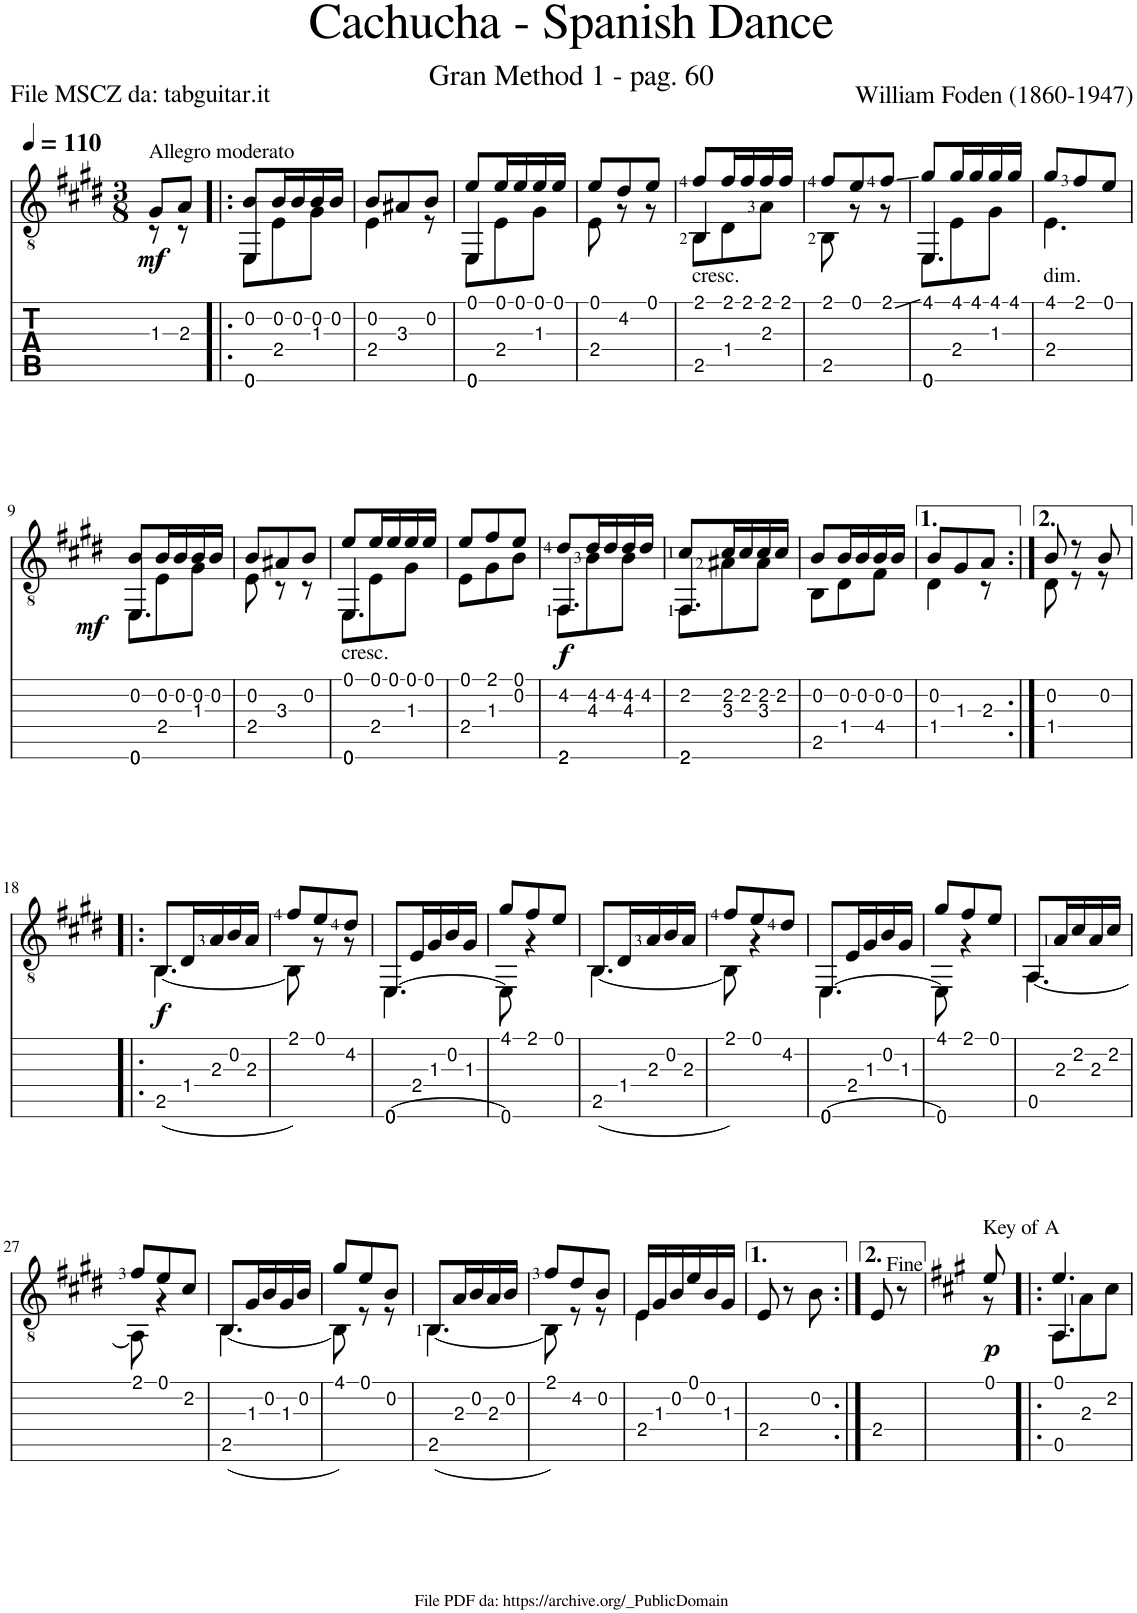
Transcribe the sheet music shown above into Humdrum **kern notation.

**kern	**kern	**dynam
*part1	*part1	*part1
*staff2	*staff1	*staff1/2
*I"Guitar	*	*
*I'Guit.	*	*
*stria6	*	*
*	*clefGv2	*
*k[f#c#g#d#]	*k[f#c#g#d#]	*
*M3/8	*M3/8	*
*MM110	*MM110	*
=	=	=
*^	*^	*
!	!	!LO:TX:a:t=Allegro moderato	!	!
!	!	!	!	!LO:DY:b
8G#L	8r	8G#/L	8r	mf
8AJ	8r	8A/J	8r	.
=1!|:	=1!|:	=1!|:	=1!|:	=1!|:
*	*^	*	*^	*
8BL	8EEL	4.EE	8B/L	8EE\L	4.EE/	.
16BL	8E	.	16B/L	8E\	.	.
16B	.	.	16B/	.	.	.
16B	8G#J	.	16B/	8G#\J	.	.
16BJJ	.	.	16B/JJ	.	.	.
*	*v	*v	*	*	*	*
*	*	*	*v	*v	*
=2	=2	=2	=2	=2
8BL	4E	8B/L	4E\	.
8A#	.	8A#X/	.	.
8BJ	8r	8B/J	8r	.
=3	=3	=3	=3	=3
*	*^	*	*^	*
8eL	8EEL	4.EE	8e/L	8EE\L	4.EE/	.
16eL	8E	.	16e/L	8E\	.	.
16e	.	.	16e/	.	.	.
16e	8G#J	.	16e/	8G#\J	.	.
16eJJ	.	.	16e/JJ	.	.	.
*	*v	*v	*	*	*	*
*	*	*	*v	*v	*
=4	=4	=4	=4	=4
8eL	8E	8e/L	8E\	.
8d#	8r	8d#/	8r	.
8eJ	8r	8e/J	8r	.
=5	=5	=5	=5	=5
*	*^	*	*^	*
!LO:TX:a:t=cresc.	!	!	!	!	!	!
8f#L	8BBL	4.BB	8f#/L	8BB\L	4.BB/	.
16f#L	8D#	.	16f#/L	8D#\	.	.
16f#	.	.	16f#/	.	.	.
16f#	8AJ	.	16f#/	8A\J	.	.
16f#JJ	.	.	16f#/JJ	.	.	.
*	*v	*v	*	*	*	*
*	*	*	*v	*v	*
=6	=6	=6	=6	=6
8f#L	8BB	8f#/L	8BB\	.
8e	8r	8e/	8r	.
8f#J	8r	8f#/J	8r	.
=7	=7	=7	=7	=7
*	*^	*	*^	*
8g#L	8EEL	4.EE	8g#/L	8EE\L	4.EE/	.
16g#L	8E	.	16g#/L	8E\	.	.
16g#	.	.	16g#/	.	.	.
16g#	8G#J	.	16g#/	8G#\J	.	.
16g#JJ	.	.	16g#/JJ	.	.	.
*	*v	*v	*	*	*	*
*	*	*	*v	*v	*
=8	=8	=8	=8	=8
!LO:TX:a:t=dim.	!	!	!	!
8g#L	4.E	8g#/L	4.E\	.
8f#	.	8f#/	.	.
8eJ	.	8e/J	.	.
!!LO:LB:g=z
=9	=9	=9	=9	=9
*	*^	*	*^	*
!	!	!	!	!	!	!LO:DY:b
8BL	8EEL	4.EE	8B/L	8EE\L	4.EE/	mf
16BL	8E	.	16B/L	8E\	.	.
16B	.	.	16B/	.	.	.
16B	8G#J	.	16B/	8G#\J	.	.
16BJJ	.	.	16B/JJ	.	.	.
*	*v	*v	*	*	*	*
*	*	*	*v	*v	*
=10	=10	=10	=10	=10
8BL	8E	8B/L	8E\	.
8A#	8r	8A#X/	8r	.
8BJ	8r	8B/J	8r	.
=11	=11	=11	=11	=11
*	*^	*	*^	*
!LO:TX:a:t=cresc.	!	!	!	!	!	!
8eL	8EEL	4.EE	8e/L	8EE\L	4.EE/	.
16eL	8E	.	16e/L	8E\	.	.
16e	.	.	16e/	.	.	.
16e	8G#J	.	16e/	8G#\J	.	.
16eJJ	.	.	16e/JJ	.	.	.
*	*v	*v	*	*	*	*
*	*	*	*v	*v	*
=12	=12	=12	=12	=12
8eL	8EL	8e/L	8E\L	.
8f#	8G#	8f#/	8G#\	.
8eJ	8BJ	8e/J	8B\J	.
=13	=13	=13	=13	=13
*	*^	*	*^	*
!	!	!	!	!	!	!LO:DY:b
8d#L	8FF#L	4.FF#	8d#/L	8FF#\L	4.FF#/	f
16d#L	8B	.	16d#/L	8B\	.	.
16d#	.	.	16d#/	.	.	.
16d#	8BJ	.	16d#/	8B\J	.	.
16d#JJ	.	.	16d#/JJ	.	.	.
=14	=14	=14	=14	=14	=14	=14
8c#L	8FF#L	4.FF#	8c#/L	8FF#\L	4.FF#/	.
16c#L	8A#	.	16c#/L	8A#X\	.	.
16c#	.	.	16c#/	.	.	.
16c#	8A#J	.	16c#/	8A#\J	.	.
16c#JJ	.	.	16c#/JJ	.	.	.
*	*v	*v	*	*	*	*
*	*	*	*v	*v	*
=15	=15	=15	=15	=15
8BL	8BBL	8B/L	8BB\L	.
16BL	8D#	16B/L	8D#\	.
16B	.	16B/	.	.
16B	8F#J	16B/	8F#\J	.
16BJJ	.	16B/JJ	.	.
=16	=16	=16	=16	=16
8BL	4D#	8B/L	4D#\	.
8G#	.	8G#/	.	.
8AJ	8r	8A/J	8r	.
=17:|!	=17:|!	=17:|!	=17:|!	=17:|!
8B	8D#	8B/	8D#\	.
8r	8r	8r	8r	.
8B	8r	8B/	8r	.
!!LO:LB:g=z	!!
=18!|:	=18!|:	=18!|:	=18!|:	=18!|:
!	!	!	!	!LO:DY:b
8BBL	[4.BB	8BB/L	[4.BB\	f
16D#L	.	16D#/L	.	.
16A	.	16A/	.	.
16B	.	16B/	.	.
16AJJ	.	16A/JJ	.	.
=19	=19	=19	=19	=19
8f#L	8BB]	8f#/L	8BB\]	.
8e	8r	8e/	8r	.
8d#J	8r	8d#/J	8r	.
=20	=20	=20	=20	=20
[8EEL	4.EE	[8EE/L	4.EE\	.
16EL	.	16E/L	.	.
16G#	.	16G#/	.	.
16B	.	16B/	.	.
16G#JJ	.	16G#/JJ	.	.
=21	=21	=21	=21	=21
8g#L	8EE]	8g#/L	8EE\]	.
8f#	4r	8f#/	4r	.
8eJ	.	8e/J	.	.
=22	=22	=22	=22	=22
8BBL	[4.BB	8BB/L	[4.BB\	.
16D#L	.	16D#/L	.	.
16A	.	16A/	.	.
16B	.	16B/	.	.
16AJJ	.	16A/JJ	.	.
=23	=23	=23	=23	=23
8f#L	8BB]	8f#/L	8BB\]	.
8e	4r	8e/	4r	.
8d#J	.	8d#/J	.	.
=24	=24	=24	=24	=24
[8EEL	4.EE	[8EE/L	4.EE\	.
16EL	.	16E/L	.	.
16G#	.	16G#/	.	.
16B	.	16B/	.	.
16G#JJ	.	16G#/JJ	.	.
=25	=25	=25	=25	=25
8g#L	8EE]	8g#/L	8EE\]	.
8f#	4r	8f#/	4r	.
8eJ	.	8e/J	.	.
=26	=26	=26	=26	=26
8AAL	[4.AA	8AA/L	[4.AA\	.
16AL	.	16A/L	.	.
16c#	.	16c#/	.	.
16A	.	16A/	.	.
16c#JJ	.	16c#/JJ	.	.
!!LO:LB:g=z	!!
=27	=27	=27	=27	=27
8f#L	8AA]	8f#/L	8AA\]	.
8e	4r	8e/	4r	.
8c#J	.	8c#/J	.	.
=28	=28	=28	=28	=28
8BBL	[4.BB	8BB/L	[4.BB\	.
16G#L	.	16G#/L	.	.
16B	.	16B/	.	.
16G#	.	16G#/	.	.
16BJJ	.	16B/JJ	.	.
=29	=29	=29	=29	=29
8g#L	8BB]	8g#/L	8BB\]	.
8e	8r	8e/	8r	.
8BJ	8r	8B/J	8r	.
=30	=30	=30	=30	=30
8BBL	[4.BB	8BB/L	[4.BB\	.
16AL	.	16A/L	.	.
16B	.	16B/	.	.
16A	.	16A/	.	.
16BJJ	.	16B/JJ	.	.
=31	=31	=31	=31	=31
8f#L	8BB]	8f#/L	8BB\]	.
8d#	8r	8d#/	8r	.
8BJ	8r	8B/J	8r	.
=32	=32	=32	=32	=32
16ELL	4.E	16E/LL	4.E\	.
16G#	.	16G#/	.	.
16B	.	16B/	.	.
16e	.	16e/	.	.
16B	.	16B/	.	.
16G#JJ	.	16G#/JJ	.	.
*v	*v	*	*	*
*	*v	*v	*
=33	=33	=33
8E	8E/	.
8r	8r	.
8B	8B\	.
=34:|!	=34:|!	=34:|!
8E	8E/	.
8r	8r	.
=35	=35	=35
*k[f#c#g#]	*k[f#c#g#]	*
*^	*^	*
!	!	!LO:TX:a:t=Key of A	!	!
!	!	!	!	!LO:DY:b
8e	8r	8e/	8r	p
=36!|:	=36!|:	=36!|:	=36!|:	=36!|:
*	*^	*	*^	*
4.e	8AAL	4.AA	4.e/	8AA\L	4.AA/	.
.	8A	.	.	8A\	.	.
.	8c#J	.	.	8c#\J	.	.
*v	*v	*v	*	*	*	*
*	*v	*v	*v	*
=	=	=
*-	*-	*-
